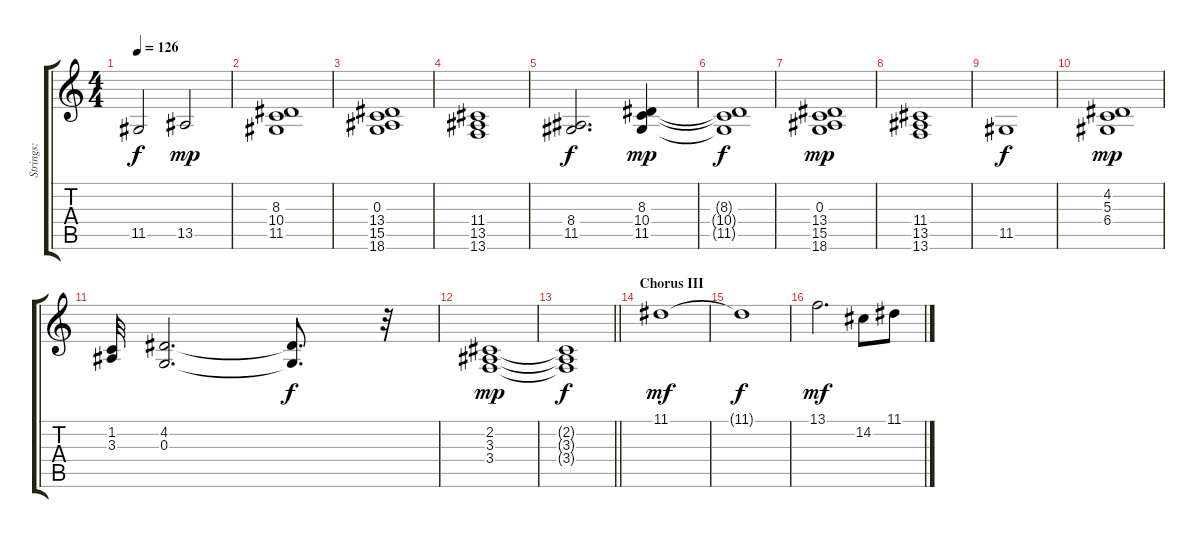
\track ("Strings:" "Strings:") {instrument stringensemble2}
\staff {score tabs}
\tuning (E4 B3 G3 D3 A2 E2) {hide}
\ts (4 4)
\tempo 126
\clef g2
\ks c
11.5.2{dy f} 13.5.2{dy mp} |
(8.3 10.4 11.5).1 |
(0.3 13.4 15.5 18.6).1 |
(11.4 13.5 13.6).1 |
(8.4 11.5).2{d dy f} (8.3 10.4 11.5).4{dy mp} |
(8.3{t} 10.4{t} 11.5{t}).1{dy f} |
(0.3 13.4 15.5 18.6).1{dy mp} |
(11.4 13.5 13.6).1 |
11.5.1{dy f} |
(4.2 5.3 6.4).1{dy mp} |
(1.2 3.3).32 (4.2 0.3).2{d} (4.2{t} 0.3{t}).8{d dy f} r.32 |
(2.2 3.3 3.4).1{dy mp} |
\barLineRight lightlight
(2.2{t} 3.3{t} 3.4{t}).1{dy f} |
\section ("" "Chorus III")
11.1.1{dy mf} |
11.1{t}.1{dy f} |
13.1.2{d dy mf} 14.2.8 11.1.8
